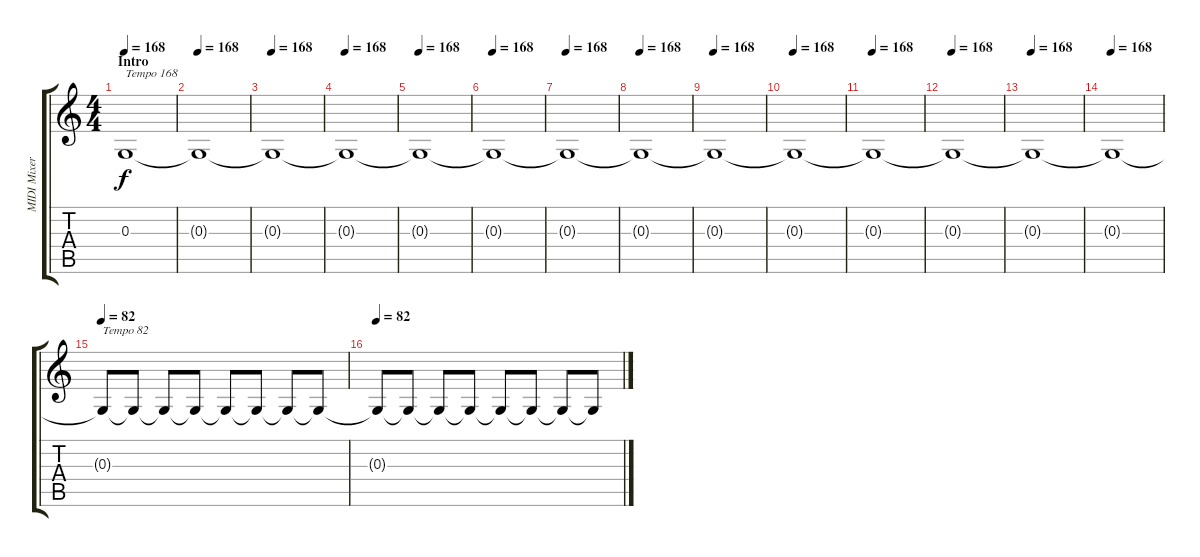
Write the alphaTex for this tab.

\track ("MIDI Mixer" "MIDI Mixer") {instrument applause}
\staff {score tabs}
\tuning (E4 B3 G3 D3 A2 E2) {hide}
\ts (4 4)
\section ("" "Intro")
\tempo 168
\clef g2
\ks c
0.3.1{txt "Tempo 168" dy f instrument applause} |
\tempo 168
0.3{t}.1 |
\tempo 168
0.3{t}.1 |
\tempo 168
0.3{t}.1 |
\tempo 168
0.3{t}.1 |
\tempo 168
0.3{t}.1 |
\tempo 168
0.3{t}.1 |
\tempo 168
0.3{t}.1 |
\tempo 168
0.3{t}.1 |
\tempo 168
0.3{t}.1 |
\tempo 168
0.3{t}.1 |
\tempo 168
0.3{t}.1 |
\tempo 168
0.3{t}.1 |
\tempo 168
0.3{t}.1 |
\tempo 82
0.3{t}.8{txt "Tempo 82"} 0.3{t}.8 0.3{t}.8 0.3{t}.8 0.3{t}.8 0.3{t}.8 0.3{t}.8 0.3{t}.8 |
\tempo 82
0.3{t}.8 0.3{t}.8 0.3{t}.8 0.3{t}.8 0.3{t}.8 0.3{t}.8 0.3{t}.8 0.3{t}.8
